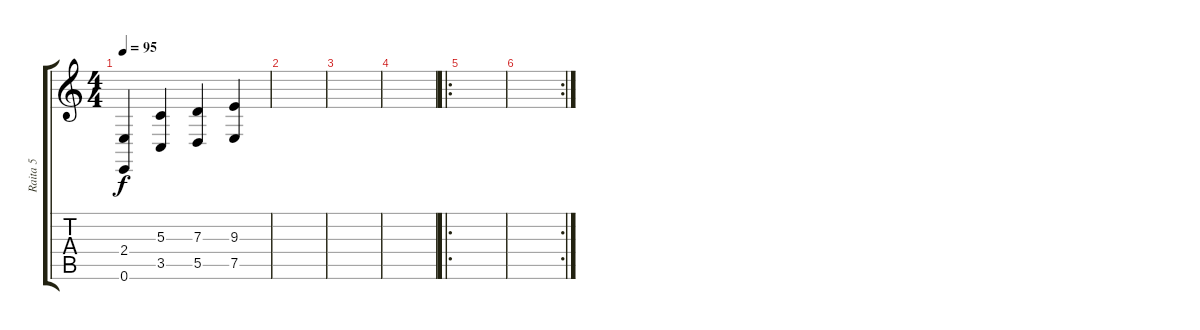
\track ("Raita 5" "Raita 5") {instrument choiraahs}
\staff {score tabs}
\tuning (E4 B3 G3 D3 A2 E2) {hide}
\ts (4 4)
\tempo 95
\clef g2
\ks c
(2.4 0.6).4{dy f} (5.3 3.5).4 (7.3 5.5).4 (9.3 7.5).4 |
|
|
|
\ro
|
\rc 2
